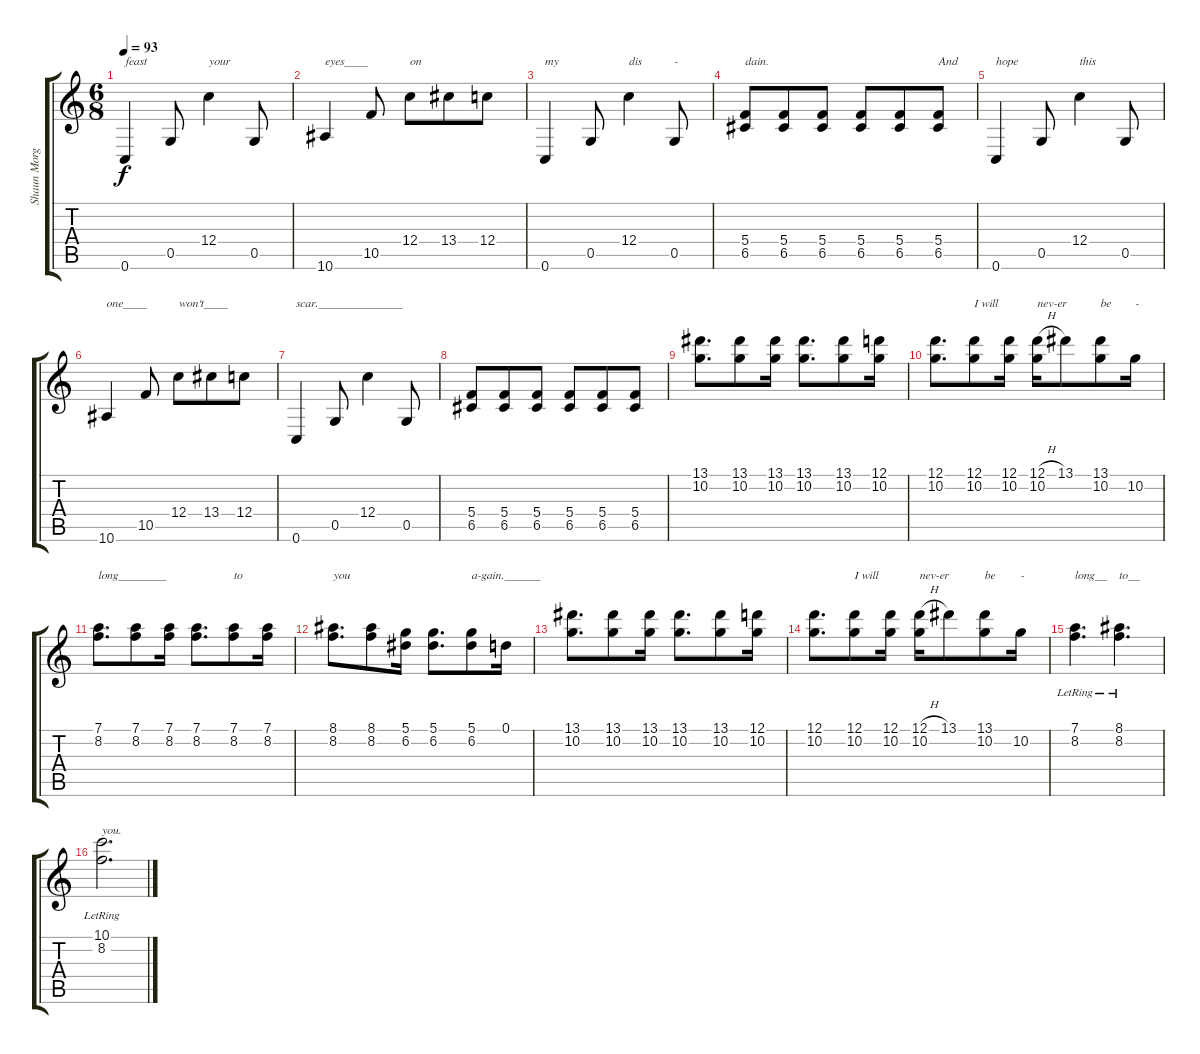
\track ("Shaun Morgan [Lead Guitar]" "Shaun Morg") {instrument electricguitarclean}
\staff {score tabs}
\tuning (D4 A3 F3 C3 G2 C2) {hide}
\ts (6 8)
\tempo 93
\clef g2
\ks c
0.6.4{txt "feast" dy f} 0.5.8 12.4.4{txt "your"} 0.5.8 |
10.6.4{txt "eyes____"} 10.5.8 12.4.8{txt "on"} 13.4.8 12.4.8 |
0.6.4{txt "my"} 0.5.8 12.4.4{txt "dis"} 0.5.8{txt "-"} |
(5.4 6.5).8{txt "dain."} (5.4 6.5).8 (5.4 6.5).8 (5.4 6.5).8 (5.4 6.5).8 (5.4 6.5).8{txt "And"} |
0.6.4{txt "hope"} 0.5.8 12.4.4{txt "this"} 0.5.8 |
10.6.4{txt "one____"} 10.5.8 12.4.8{txt "won't____"} 13.4.8 12.4.8 |
0.6.4{txt "scar.______________"} 0.5.8 12.4.4 0.5.8 |
(5.4 6.5).8 (5.4 6.5).8 (5.4 6.5).8 (5.4 6.5).8 (5.4 6.5).8 (5.4 6.5).8 |
(13.1 10.2).8{d} (13.1 10.2).8 (13.1 10.2).16 (13.1 10.2).8{d} (13.1 10.2).8 (12.1 10.2).16 |
(12.1 10.2).8{d} (12.1 10.2).8{txt "I will"} (12.1 10.2).16 (12.1{h} 10.2).16{txt "nev-er"} 13.1.8 (13.1 10.2).8{txt "be"} 10.2.16{txt "-"} |
(7.1 8.2).8{d txt "long________"} (7.1 8.2).8 (7.1 8.2).16 (7.1 8.2).8{d} (7.1 8.2).8{txt "to"} (7.1 8.2).16 |
(8.1 8.2).8{d txt "you"} (8.1 8.2).8 (5.1 6.2).16 (5.1 6.2).8{d} (5.1 6.2).8{txt "a-gain.______"} 0.1.16 |
(13.1 10.2).8{d} (13.1 10.2).8 (13.1 10.2).16 (13.1 10.2).8{d} (13.1 10.2).8 (12.1 10.2).16 |
(12.1 10.2).8{d} (12.1 10.2).8{txt "I will"} (12.1 10.2).16 (12.1{h} 10.2).16{txt "nev-er"} 13.1.8 (13.1 10.2).8{txt "be"} 10.2.16{txt "-"} |
(7.1{lr} 8.2{lr}).4{d txt "long__"} (8.1{lr} 8.2{lr}).4{d txt "to__"} |
(10.1{lr} 8.2{lr}).2{d txt "you."}
